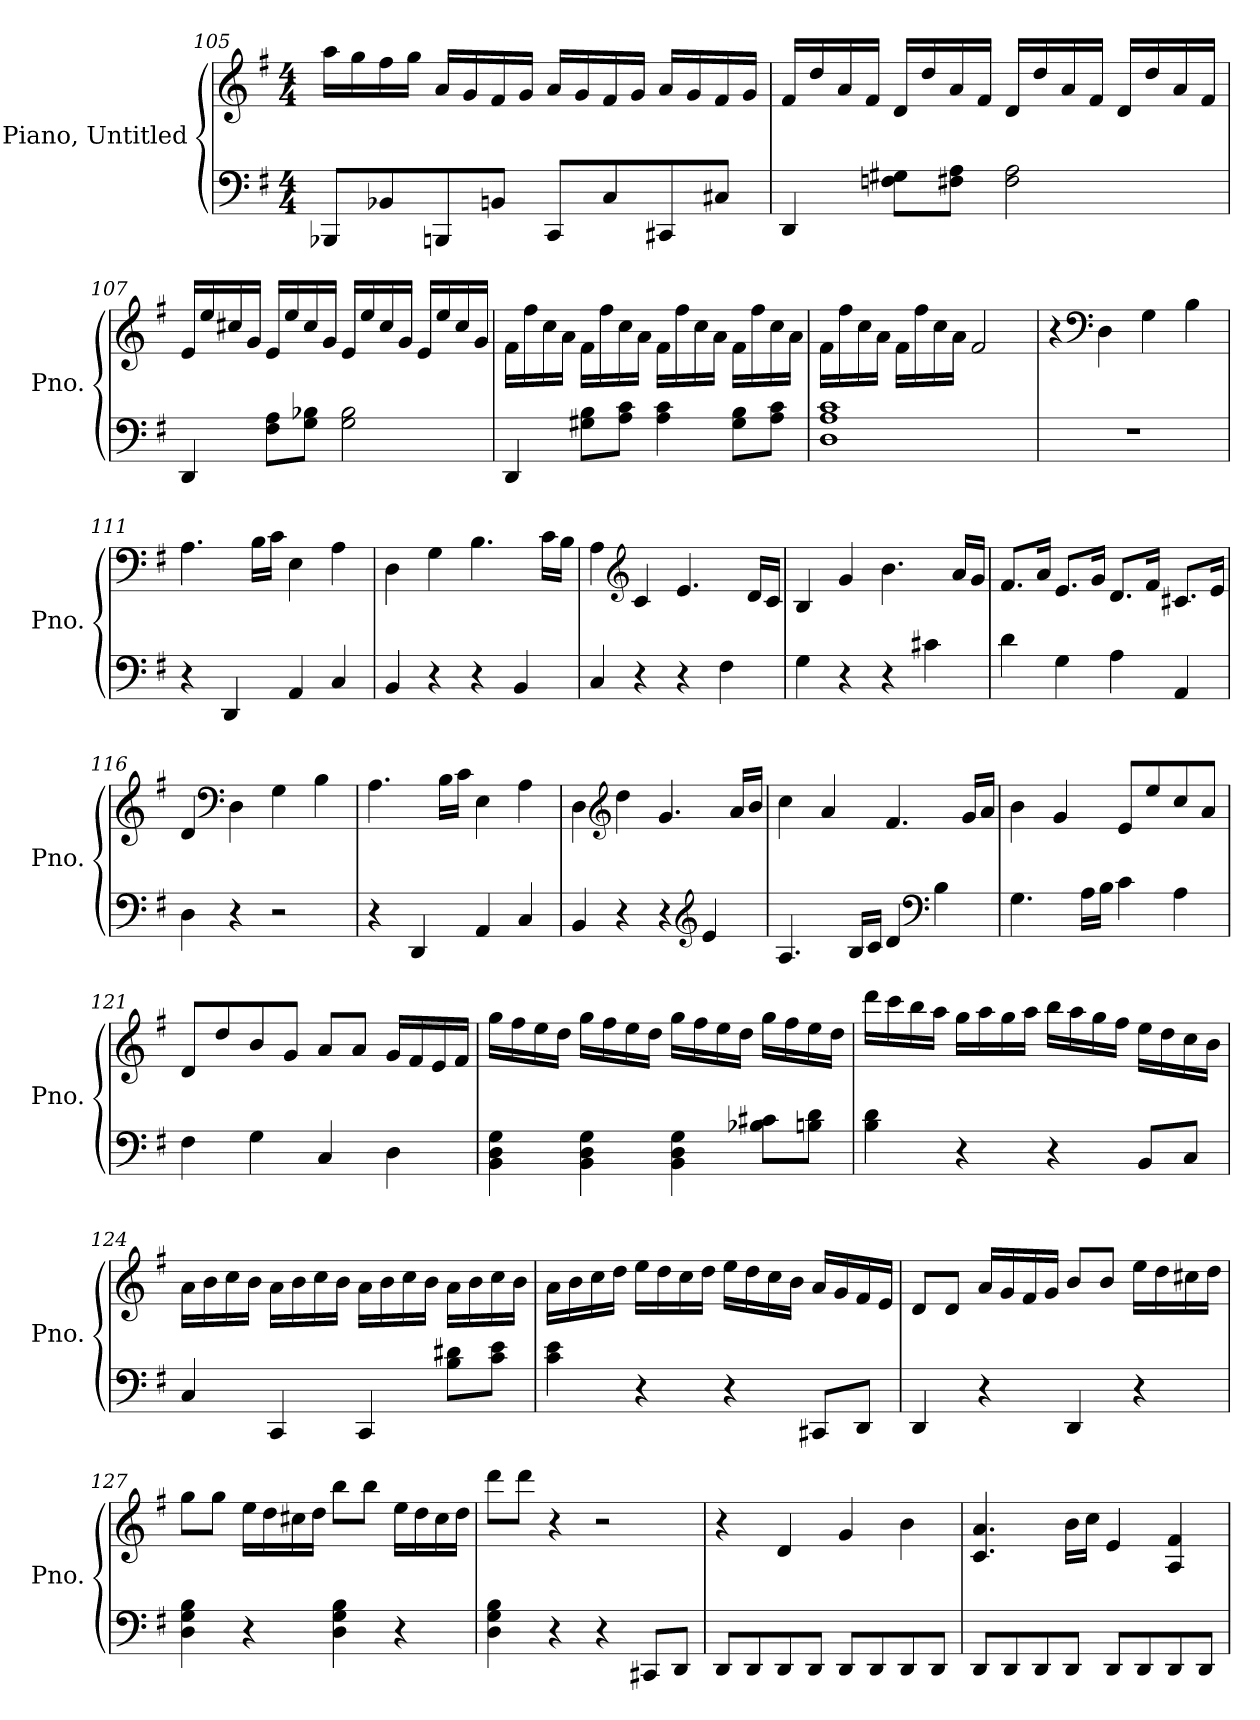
**kern	**kern
*part2	*part1
*staff2	*staff1
*I"Piano, Untitled	*I"Piano, Untitled
*I'Pno.	*I'Pno.
*clefF4	*clefG2
*k[f#]	*k[f#]
*M4/4	*M4/4
=105	=105
8BBB-X/L	16aa\LL
.	16gg\
8BB-X/	16ff#\
.	16gg\JJ
8BBBn/	16a/LL
.	16g/
8BBn/J	16f#/
.	16g/JJ
8CC/L	16a/LL
.	16g/
8C/	16f#/
.	16g/JJ
8CC#X/	16a/LL
.	16g/
8C#X/J	16f#/
.	16g/JJ
!!LO:LB:g=z
=106	=106
4DD/	16f#/LL
.	16dd/
.	16a/
.	16f#/JJ
8Fn\ 8G#X\L	16d/LL
.	16dd/
8F#X\ 8A\J	16a/
.	16f#/JJ
2F#\ 2A\	16d/LL
.	16dd/
.	16a/
.	16f#/JJ
.	16d/LL
.	16dd/
.	16a/
.	16f#/JJ
=107	=107
4DD/	16e/LL
.	16ee/
.	16cc#X/
.	16g/JJ
8F#\ 8A\L	16e/LL
.	16ee/
8G\ 8B-X\J	16cc#/
.	16g/JJ
2G\ 2B-\	16e/LL
.	16ee/
.	16cc#/
.	16g/JJ
.	16e/LL
.	16ee/
.	16cc#/
.	16g/JJ
!!LO:PB:g=z
=108	=108
4DD/	16f#\LL
.	16ff#\
.	16cc\
.	16a\JJ
8G#X\ 8B\L	16f#\LL
.	16ff#\
8A\ 8c\J	16cc\
.	16a\JJ
4A\ 4c\	16f#\LL
.	16ff#\
.	16cc\
.	16a\JJ
8G#\ 8B\L	16f#\LL
.	16ff#\
8A\ 8c\J	16cc\
.	16a\JJ
=109	=109
1D 1A 1c	16f#\LL
.	16ff#\
.	16cc\
.	16a\JJ
.	16f#\LL
.	16ff#\
.	16cc\
.	16a\JJ
.	2f#/
=110	=110
1r	4r
*	*clefF4
.	4D\
.	4G\
.	4B\
=111	=111
4r	4.A\
4DD/	.
.	16B\LL
.	16c\JJ
4AA/	4E\
4C/	4A\
=112	=112
4BB/	4D\
4r	4G\
4r	4.B\
4BB/	.
.	16c\LL
.	16B\JJ
!!LO:LB:g=z
=113	=113
4C/	4A\
*	*clefG2
4r	4c/
4r	4.e/
4F#\	.
.	16d/LL
.	16c/JJ
=114	=114
4G\	4B/
4r	4g/
4r	4.b\
4c#X\	.
.	16a/LL
.	16g/JJ
=115	=115
4d\	8.f#/L
.	16a/Jk
4G\	8.e/L
.	16g/Jk
4A\	8.d/L
.	16f#/Jk
4AA/	8.c#X/L
.	16e/Jk
=116	=116
4D\	4d/
*	*clefF4
4r	4D\
2r	4G\
.	4B\
=117	=117
4r	4.A\
4DD/	.
.	16B\LL
.	16c\JJ
4AA/	4E\
4C/	4A\
!!LO:LB:g=z
=118	=118
4BB/	4D\
*	*clefG2
4r	4dd\
4r	4.g/
*clefG2	*
4e/	.
.	16a/LL
.	16b/JJ
=119	=119
4.A/	4cc\
.	4a/
16B/LL	.
16c/JJ	.
4d/	4.f#/
*clefF4	*
4B\	.
.	16g/LL
.	16a/JJ
=120	=120
4.G\	4b\
.	4g/
16A\LL	.
16B\JJ	.
4c\	8e/L
.	8ee/
4A\	8cc/
.	8a/J
=121	=121
4F#\	8d/L
.	8dd/
4G\	8b/
.	8g/J
4C/	8a/L
.	8a/J
4D\	16g/LL
.	16f#/
.	16e/
.	16f#/JJ
!!LO:LB:g=z
=122	=122
4BB\ 4D\ 4G\	16gg\LL
.	16ff#\
.	16ee\
.	16dd\JJ
4BB\ 4D\ 4G\	16gg\LL
.	16ff#\
.	16ee\
.	16dd\JJ
4BB\ 4D\ 4G\	16gg\LL
.	16ff#\
.	16ee\
.	16dd\JJ
8B-X\ 8c#X\L	16gg\LL
.	16ff#\
8Bn\ 8d\J	16ee\
.	16dd\JJ
=123	=123
4B\ 4d\	16ddd\LL
.	16ccc\
.	16bb\
.	16aa\JJ
4r	16gg\LL
.	16aa\
.	16gg\
.	16aa\JJ
4r	16bb\LL
.	16aa\
.	16gg\
.	16ff#\JJ
8BB/L	16ee\LL
.	16dd\
8C/J	16cc\
.	16b\JJ
!!LO:LB:g=z
=124	=124
4C/	16a\LL
.	16b\
.	16cc\
.	16b\JJ
4CC/	16a\LL
.	16b\
.	16cc\
.	16b\JJ
4CC/	16a\LL
.	16b\
.	16cc\
.	16b\JJ
8B\ 8d#X\L	16a\LL
.	16b\
8c\ 8e\J	16cc\
.	16b\JJ
=125	=125
4c\ 4e\	16a\LL
.	16b\
.	16cc\
.	16dd\JJ
4r	16ee\LL
.	16dd\
.	16cc\
.	16dd\JJ
4r	16ee\LL
.	16dd\
.	16cc\
.	16b\JJ
8CC#X/L	16a/LL
.	16g/
8DD/J	16f#/
.	16e/JJ
=126	=126
4DD/	8d/L
.	8d/J
4r	16a/LL
.	16g/
.	16f#/
.	16g/JJ
4DD/	8b/L
.	8b/J
4r	16ee\LL
.	16dd\
.	16cc#X\
.	16dd\JJ
!!LO:LB:g=z
=127	=127
4D\ 4G\ 4B\	8gg\L
.	8gg\J
4r	16ee\LL
.	16dd\
.	16cc#X\
.	16dd\JJ
4D\ 4G\ 4B\	8bb\L
.	8bb\J
4r	16ee\LL
.	16dd\
.	16cc#\
.	16dd\JJ
=128	=128
4D\ 4G\ 4B\	8ddd\L
.	8ddd\J
4r	4r
4r	2r
8CC#X/L	.
8DD/J	.
=129	=129
8DD/L	4r
8DD/	.
8DD/	4d/
8DD/J	.
8DD/L	4g/
8DD/	.
8DD/	4b\
8DD/J	.
!!LO:PB:g=z
=130	=130
8DD/L	4.c/ 4.a/
8DD/	.
8DD/	.
8DD/J	16b\LL
.	16cc\JJ
8DD/L	4e/
8DD/	.
8DD/	4A/ 4f#/
8DD/J	.
=	=
*-	*-
